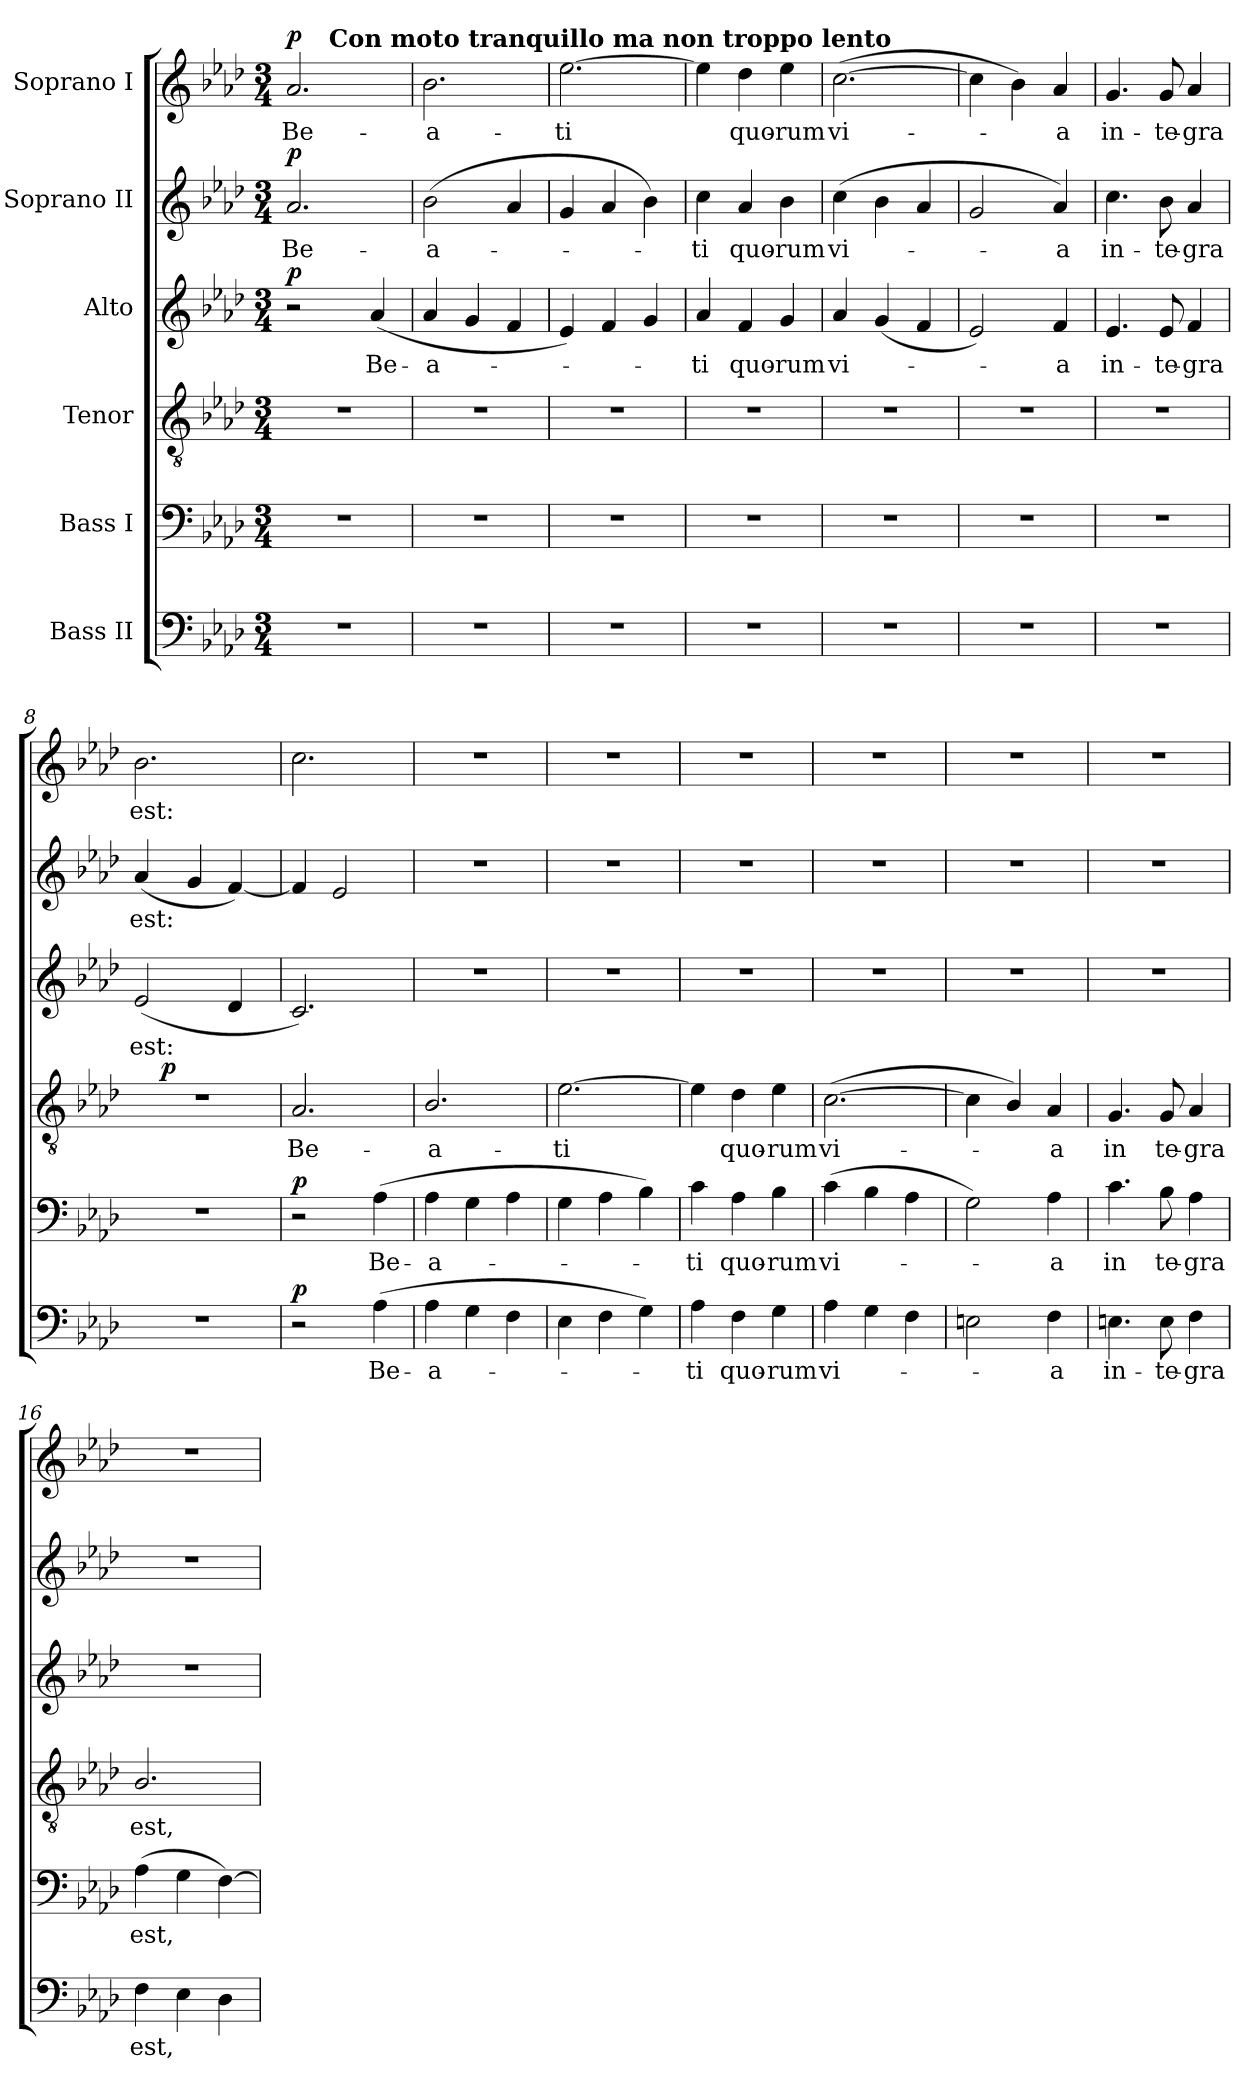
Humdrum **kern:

**kern	**text	**dynam	**kern	**text	**dynam	**kern	**text	**dynam	**kern	**text	**dynam	**kern	**text	**dynam	**kern	**text	**dynam
*part6	*part6	*part6	*part5	*part5	*part5	*part4	*part4	*part4	*part3	*part3	*part3	*part2	*part2	*part2	*part1	*part1	*part1
*staff6	*staff6	*staff6	*staff5	*staff5	*staff5	*staff4	*staff4	*staff4	*staff3	*staff3	*staff3	*staff2	*staff2	*staff2	*staff1	*staff1	*staff1
*I"Bass II	*	*	*I"Bass I	*	*	*I"Tenor	*	*	*I"Alto	*	*	*I"Soprano II	*	*	*I"Soprano I	*	*
*clefF4	*	*	*clefF4	*	*	*clefGv2	*	*	*clefG2	*	*	*clefG2	*	*	*clefG2	*	*
*k[b-e-a-d-]	*	*	*k[b-e-a-d-]	*	*	*k[b-e-a-d-]	*	*	*k[b-e-a-d-]	*	*	*k[b-e-a-d-]	*	*	*k[b-e-a-d-]	*	*
*A-:	*	*	*A-:	*	*	*A-:	*	*	*A-:	*	*	*A-:	*	*	*A-:	*	*
*M3/4	*	*	*M3/4	*	*	*M3/4	*	*	*M3/4	*	*	*M3/4	*	*	*M3/4	*	*
*MM100	*	*	*MM100	*	*	*MM100	*	*	*MM100	*	*	*MM100	*	*	*MM100	*	*
=1	=1	=1	=1	=1	=1	=1	=1	=1	=1	=1	=1	=1	=1	=1	=1	=1	=1
!	!	!	!	!	!	!	!	!	!	!	!LO:DY:a	!	!LO:LY:b	!LO:DY:a	!	!LO:LY:b	!LO:DY:a
*	*	*	*	*	*	*	*	*	*	*	*	*	*	*	*^	*	*
2.r	.	.	2.r	.	.	2.r	.	.	2r	.	p	2.a-/	Be-	p	2.a-/	4ryy	Be-	p
!	!	!	!	!	!	!	!	!	!	!	!	!	!	!	!	!LO:TX:a:B:t=Con moto tranquillo ma non troppo lento	!	!
.	.	.	.	.	.	.	.	.	.	.	.	.	.	.	.	2ryy	.	.
!	!	!	!	!	!	!	!	!	!	!LO:LY:b	!	!	!	!	!	!	!	!
.	.	.	.	.	.	.	.	.	(<4a-/	Be-	.	.	.	.	.	.	.	.
=2	=2	=2	=2	=2	=2	=2	=2	=2	=2	=2	=2	=2	=2	=2	=2	=2	=2	=2
!	!	!	!	!	!	!	!	!	!	!LO:LY:b	!	!	!LO:LY:b	!	!	!	!LO:LY:b	!
*	*	*	*	*	*	*	*	*	*	*	*	*	*	*	*v	*v	*	*
2.r	.	.	2.r	.	.	2.r	.	.	4a-/	-a-	.	(>2b-\	-a-	.	2.b-\	-a-	.
.	.	.	.	.	.	.	.	.	4g/	.	.	.	.	.	.	.	.
.	.	.	.	.	.	.	.	.	4f/	.	.	4a-/	.	.	.	.	.
=3	=3	=3	=3	=3	=3	=3	=3	=3	=3	=3	=3	=3	=3	=3	=3	=3	=3
!	!	!	!	!	!	!	!	!	!	!	!	!	!	!	!	!LO:LY:b	!
2.r	.	.	2.r	.	.	2.r	.	.	4e-/)	.	.	4g/	.	.	[2.ee-\	-ti	.
.	.	.	.	.	.	.	.	.	4f/	.	.	4a-/	.	.	.	.	.
.	.	.	.	.	.	.	.	.	4g/	.	.	4b-\)	.	.	.	.	.
=4	=4	=4	=4	=4	=4	=4	=4	=4	=4	=4	=4	=4	=4	=4	=4	=4	=4
!	!	!	!	!	!	!	!	!	!	!LO:LY:b	!	!	!LO:LY:b	!	!	!	!
2.r	.	.	2.r	.	.	2.r	.	.	4a-/	-ti	.	4cc\	-ti	.	4ee-\]	.	.
!	!	!	!	!	!	!	!	!	!	!LO:LY:b	!	!	!LO:LY:b	!	!	!LO:LY:b	!
.	.	.	.	.	.	.	.	.	4f/	quo-	.	4a-/	quo-	.	4dd-\	quo-	.
!	!	!	!	!	!	!	!	!	!	!LO:LY:b	!	!	!LO:LY:b	!	!	!LO:LY:b	!
.	.	.	.	.	.	.	.	.	4g/	-rum	.	4b-\	-rum	.	4ee-\	-rum	.
=5	=5	=5	=5	=5	=5	=5	=5	=5	=5	=5	=5	=5	=5	=5	=5	=5	=5
!	!	!	!	!	!	!	!	!	!	!LO:LY:b	!	!	!LO:LY:b	!	!	!LO:LY:b	!
*	*	*	*	*	*	*	*	*	*	*	*	*	*	*	*^	*	*
2.r	.	.	2.r	.	.	2.r	.	.	4a-/	vi-	.	(>4cc\	vi-	.	(>[2.cc\	2ryy	vi-	.
.	.	.	.	.	.	.	.	.	(<4g/	.	.	4b-\	.	.	.	.	.	.
.	.	.	.	.	.	.	.	.	4f/	.	.	4a-/	.	.	.	4ryy	.	.
*	*	*	*	*	*	*	*	*	*	*	*	*	*	*	*v	*v	*	*
=6	=6	=6	=6	=6	=6	=6	=6	=6	=6	=6	=6	=6	=6	=6	=6	=6	=6
2.r	.	.	2.r	.	.	2.r	.	.	2e-/)	.	.	2g/	.	.	4cc\]	.	.
.	.	.	.	.	.	.	.	.	.	.	.	.	.	.	4b-\)	.	.
!	!	!	!	!	!	!	!	!	!	!LO:LY:b	!	!	!LO:LY:b	!	!	!LO:LY:b	!
.	.	.	.	.	.	.	.	.	4f/	-a	.	4a-/)	-a	.	4a-/	-a	.
=7	=7	=7	=7	=7	=7	=7	=7	=7	=7	=7	=7	=7	=7	=7	=7	=7	=7
!	!	!	!	!	!	!	!	!	!	!LO:LY:b	!	!	!LO:LY:b	!	!	!LO:LY:b	!
2.r	.	.	2.r	.	.	2.r	.	.	4.e-/	in-	.	4.cc\	in-	.	4.g/	in-	.
!	!	!	!	!	!	!	!	!	!	!LO:LY:b	!	!	!LO:LY:b	!	!	!LO:LY:b	!
.	.	.	.	.	.	.	.	.	8e-/	-te-	.	8b-\	-te-	.	8g/	-te-	.
!	!	!	!	!	!	!	!	!	!	!LO:LY:b	!	!	!LO:LY:b	!	!	!LO:LY:b	!
.	.	.	.	.	.	.	.	.	4f/	-gra	.	4a-/	-gra	.	4a-/	-gra	.
=8	=8	=8	=8	=8	=8	=8	=8	=8	=8	=8	=8	=8	=8	=8	=8	=8	=8
!	!	!	!	!	!	!	!	!	!	!LO:LY:b	!	!	!LO:LY:b	!	!	!LO:LY:b	!
*	*	*	*	*	*	*^	*	*	*	*	*	*	*	*	*	*	*
2.r	.	.	2.r	.	.	2.r	8ryy	.	.	(<2e-/	est:	.	(<4a-/	est:	.	2.b-\	est:	.
!	!	!	!	!	!	!	!	!	!LO:DY:a	!	!	!	!	!	!	!	!	!
.	.	.	.	.	.	.	2ryy	.	p	.	.	.	.	.	.	.	.	.
.	.	.	.	.	.	.	.	.	.	.	.	.	4g/	.	.	.	.	.
.	.	.	.	.	.	.	.	.	.	4d-/	.	.	[4f/)	.	.	.	.	.
.	.	.	.	.	.	.	8ryy	.	.	.	.	.	.	.	.	.	.	.
=9	=9	=9	=9	=9	=9	=9	=9	=9	=9	=9	=9	=9	=9	=9	=9	=9	=9	=9
!	!	!LO:DY:a	!	!	!LO:DY:a	!	!	!LO:LY:b	!	!	!	!	!	!	!	!	!	!
*	*	*	*	*	*	*v	*v	*	*	*	*	*	*	*	*	*	*	*
2r	.	p	2r	.	p	2.A-/	Be-	.	2.c/)	.	.	4f/]	.	.	2.cc\	.	.
.	.	.	.	.	.	.	.	.	.	.	.	2e-/	.	.	.	.	.
!	!LO:LY:b	!	!	!LO:LY:b	!	!	!	!	!	!	!	!	!	!	!	!	!
(>4A-\	Be-	.	(>4A-\	Be-	.	.	.	.	.	.	.	.	.	.	.	.	.
!!LO:PB:g=z
=10	=10	=10	=10	=10	=10	=10	=10	=10	=10	=10	=10	=10	=10	=10	=10	=10	=10
!	!LO:LY:b	!	!	!LO:LY:b	!	!	!LO:LY:b	!	!	!	!	!	!	!	!	!	!
4A-\	-a-	.	4A-\	-a-	.	2.B-/	-a-	.	2.r	.	.	2.r	.	.	2.r	.	.
4G\	.	.	4G\	.	.	.	.	.	.	.	.	.	.	.	.	.	.
4F\	.	.	4A-\	.	.	.	.	.	.	.	.	.	.	.	.	.	.
=11	=11	=11	=11	=11	=11	=11	=11	=11	=11	=11	=11	=11	=11	=11	=11	=11	=11
!	!	!	!	!	!	!	!LO:LY:b	!	!	!	!	!	!	!	!	!	!
4E-\	.	.	4G\	.	.	[2.e-\	-ti	.	2.r	.	.	2.r	.	.	2.r	.	.
4F\	.	.	4A-\	.	.	.	.	.	.	.	.	.	.	.	.	.	.
4G\)	.	.	4B-\)	.	.	.	.	.	.	.	.	.	.	.	.	.	.
=12	=12	=12	=12	=12	=12	=12	=12	=12	=12	=12	=12	=12	=12	=12	=12	=12	=12
!	!LO:LY:b	!	!	!LO:LY:b	!	!	!	!	!	!	!	!	!	!	!	!	!
4A-\	-ti	.	4c\	-ti	.	4e-\]	.	.	2.r	.	.	2.r	.	.	2.r	.	.
!	!LO:LY:b	!	!	!LO:LY:b	!	!	!LO:LY:b	!	!	!	!	!	!	!	!	!	!
4F\	quo-	.	4A-\	quo-	.	4d-\	quo-	.	.	.	.	.	.	.	.	.	.
!	!LO:LY:b	!	!	!LO:LY:b	!	!	!LO:LY:b	!	!	!	!	!	!	!	!	!	!
4G\	-rum	.	4B-\	-rum	.	4e-\	-rum	.	.	.	.	.	.	.	.	.	.
=13	=13	=13	=13	=13	=13	=13	=13	=13	=13	=13	=13	=13	=13	=13	=13	=13	=13
!	!LO:LY:b	!	!	!LO:LY:b	!	!	!LO:LY:b	!	!	!	!	!	!	!	!	!	!
4A-\	vi-	.	(>4c\	vi-	.	(>[2.c\	vi-	.	2.r	.	.	2.r	.	.	2.r	.	.
4G\	.	.	4B-\	.	.	.	.	.	.	.	.	.	.	.	.	.	.
4F\	.	.	4A-\	.	.	.	.	.	.	.	.	.	.	.	.	.	.
=14	=14	=14	=14	=14	=14	=14	=14	=14	=14	=14	=14	=14	=14	=14	=14	=14	=14
2En\	.	.	2G\)	.	.	4c\]	.	.	2.r	.	.	2.r	.	.	2.r	.	.
.	.	.	.	.	.	4B-/)	.	.	.	.	.	.	.	.	.	.	.
!	!LO:LY:b	!	!	!LO:LY:b	!	!	!LO:LY:b	!	!	!	!	!	!	!	!	!	!
4F\	-a	.	4A-\	-a	.	4A-/	-a	.	.	.	.	.	.	.	.	.	.
=15	=15	=15	=15	=15	=15	=15	=15	=15	=15	=15	=15	=15	=15	=15	=15	=15	=15
!	!LO:LY:b	!	!	!LO:LY:b	!	!	!LO:LY:b	!	!	!	!	!	!	!	!	!	!
4.En\	in-	.	4.c\	in	.	4.G/	in	.	2.r	.	.	2.r	.	.	2.r	.	.
!	!LO:LY:b	!	!	!LO:LY:b	!	!	!LO:LY:b	!	!	!	!	!	!	!	!	!	!
8E\	-te-	.	8B-\	te-	.	8G/	te-	.	.	.	.	.	.	.	.	.	.
!	!LO:LY:b	!	!	!LO:LY:b	!	!	!LO:LY:b	!	!	!	!	!	!	!	!	!	!
4F\	-gra	.	4A-\	-gra	.	4A-/	-gra	.	.	.	.	.	.	.	.	.	.
=16	=16	=16	=16	=16	=16	=16	=16	=16	=16	=16	=16	=16	=16	=16	=16	=16	=16
!	!LO:LY:b	!	!	!LO:LY:b	!	!	!LO:LY:b	!	!	!	!	!	!	!	!	!	!
4F\	est,	.	(>4A-\	est,	.	2.B-/	est,	.	2.r	.	.	2.r	.	.	2.r	.	.
4E-\	.	.	4G\	.	.	.	.	.	.	.	.	.	.	.	.	.	.
4D-\	.	.	[4F\)	.	.	.	.	.	.	.	.	.	.	.	.	.	.
=	=	=	=	=	=	=	=	=	=	=	=	=	=	=	=	=	=
*-	*-	*-	*-	*-	*-	*-	*-	*-	*-	*-	*-	*-	*-	*-	*-	*-	*-
